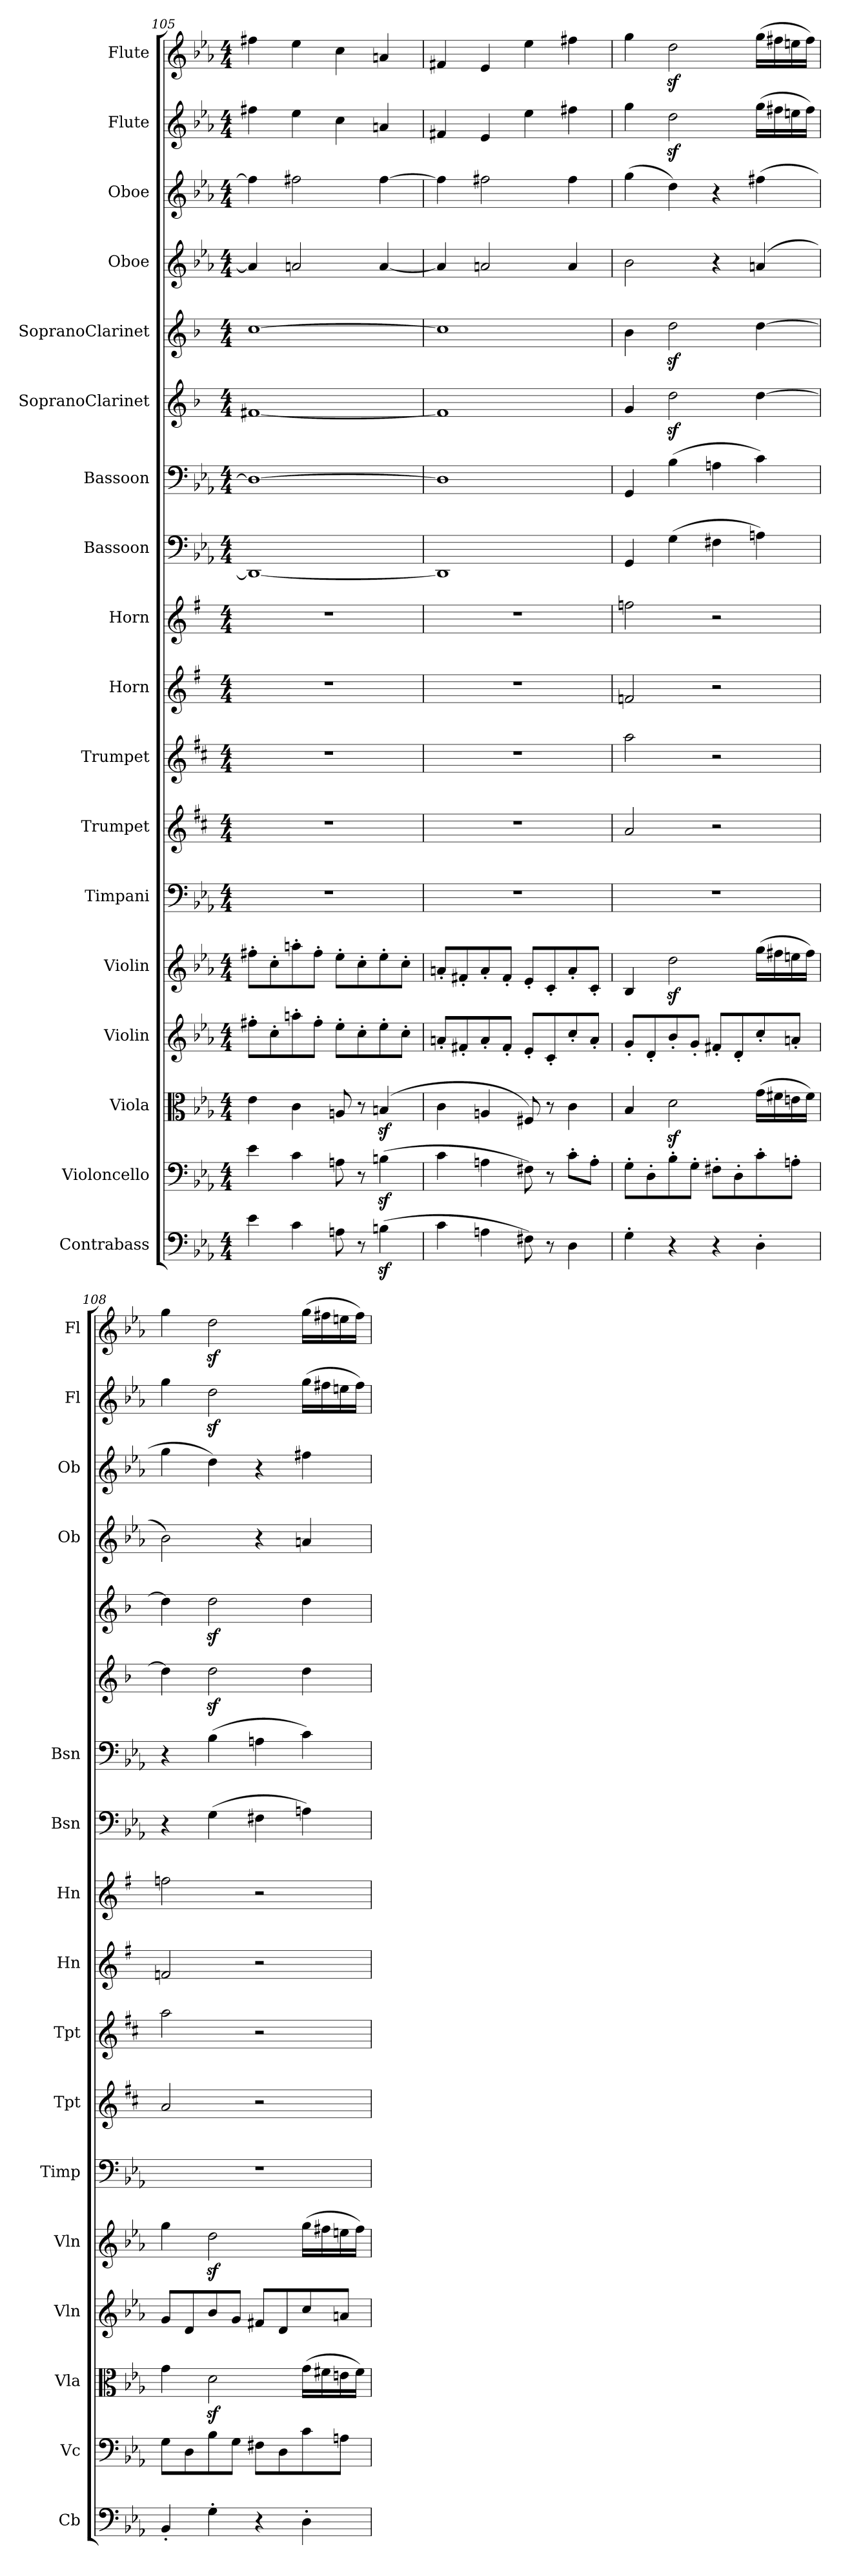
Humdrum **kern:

**kern	**kern	**kern	**kern	**kern	**kern	**kern	**kern	**kern	**kern	**kern	**kern	**kern	**kern	**kern	**kern	**kern	**kern
*part18	*part17	*part16	*part15	*part14	*part13	*part12	*part11	*part10	*part9	*part8	*part7	*part6	*part5	*part4	*part3	*part2	*part1
*staff18	*staff17	*staff16	*staff15	*staff14	*staff13	*staff12	*staff11	*staff10	*staff9	*staff8	*staff7	*staff6	*staff5	*staff4	*staff3	*staff2	*staff1
*I"Contrabass	*I"Violoncello	*I"Viola	*I"Violin	*I"Violin	*I"Timpani	*I"Trumpet	*I"Trumpet	*I"Horn	*I"Horn	*I"Bassoon	*I"Bassoon	*I"SopranoClarinet	*I"SopranoClarinet	*I"Oboe	*I"Oboe	*I"Flute	*I"Flute
*I'Cb	*I'Vc	*I'Vla	*I'Vln	*I'Vln	*I'Timp	*I'Tpt	*I'Tpt	*I'Hn	*I'Hn	*I'Bsn	*I'Bsn	*	*	*I'Ob	*I'Ob	*I'Fl	*I'Fl
*clefF4	*clefF4	*clefC3	*clefG2	*clefG2	*clefF4	*clefG2	*clefG2	*clefG2	*clefG2	*clefF4	*clefF4	*clefG2	*clefG2	*clefG2	*clefG2	*clefG2	*clefG2
*ITrd7c12	*	*	*	*	*	*ITrd1c2	*ITrd1c2	*ITrd4c7	*ITrd4c7	*	*	*	*	*	*	*	*
*k[b-e-a-]	*k[b-e-a-]	*k[b-e-a-]	*k[b-e-a-]	*k[b-e-a-]	*k[b-e-a-]	*k[]	*k[]	*k[]	*k[]	*k[b-e-a-]	*k[b-e-a-]	*k[b-]	*k[b-]	*k[b-e-a-]	*k[b-e-a-]	*k[b-e-a-]	*k[b-e-a-]
*M4/4	*M4/4	*M4/4	*M4/4	*M4/4	*M4/4	*M4/4	*M4/4	*M4/4	*M4/4	*M4/4	*M4/4	*M4/4	*M4/4	*M4/4	*M4/4	*M4/4	*M4/4
=105	=105	=105	=105	=105	=105	=105	=105	=105	=105	=105	=105	=105	=105	=105	=105	=105	=105
4E-\	4e-\	4e-\	8ff#X'\L	8ff#X'\L	1r	1r	1r	1r	1r	1DD_	1D_	[1f#X	[1cc	4a/]	4ff#\]	4ff#X\	4ff#X\
.	.	.	8cc'\	8cc'\	.	.	.	.	.	.	.	.	.	.	.	.	.
4C\	4c\	4c\	8aan'\	8aan'\	.	.	.	.	.	.	.	.	.	2an/	2ff#X\	4ee-\	4ee-\
.	.	.	8ff#'\J	8ff#'\J	.	.	.	.	.	.	.	.	.	.	.	.	.
8AAn\	8An\	8An/	8ee-'\L	8ee-'\L	.	.	.	.	.	.	.	.	.	.	.	4cc\	4cc\
8r	8r	8r	8cc'\	8cc'\	.	.	.	.	.	.	.	.	.	.	.	.	.
(>4BBnz<\	(>4Bnz<\	(>4Bnz</	8ee-'\	8ee-'\	.	.	.	.	.	.	.	.	.	[4a/	[4ff#\	4an/	4an/
.	.	.	8cc'\J	8cc'\J	.	.	.	.	.	.	.	.	.	.	.	.	.
=106	=106	=106	=106	=106	=106	=106	=106	=106	=106	=106	=106	=106	=106	=106	=106	=106	=106
4C\	4c\	4c\	8an'/L	8an'/L	1r	1r	1r	1r	1r	1DD]	1D]	1f#]	1cc]	4a/]	4ff#\]	4f#X/	4f#X/
.	.	.	8f#X'/	8f#X'/	.	.	.	.	.	.	.	.	.	.	.	.	.
4AAn\	4An\	4An/	8a'/	8a'/	.	.	.	.	.	.	.	.	.	2an/	2ff#X\	4e-/	4e-/
.	.	.	8f#'/J	8f#'/J	.	.	.	.	.	.	.	.	.	.	.	.	.
8FF#X\)	8F#X\)	8F#X/)	8e-'/L	8e-'/L	.	.	.	.	.	.	.	.	.	.	.	4ee-\	4ee-\
8r	8r	8r	8c'/	8c'/	.	.	.	.	.	.	.	.	.	.	.	.	.
4DD\	8c'\L	4c\	8cc'/	8a'/	.	.	.	.	.	.	.	.	.	4a/	4ff#\	4ff#X\	4ff#X\
.	8A'\J	.	8a'/J	8c'/J	.	.	.	.	.	.	.	.	.	.	.	.	.
=107	=107	=107	=107	=107	=107	=107	=107	=107	=107	=107	=107	=107	=107	=107	=107	=107	=107
4GG'\	8G'\L	4B-/	8g'/L	4B-/	1r	2g/	2gg\	2B-X/	2b-X\	4GG/	4GG/	4g/	4b-\	2b-\	(>4gg\	4gg\	4gg\
.	8D'\	.	8d'/	.	.	.	.	.	.	.	.	.	.	.	.	.	.
4r	8B-'\	2dz<\	8b-'/	2ddz<\	.	.	.	.	.	(>4G\	(>4B-\	2ddz<\	2ddz<\	.	4dd\)	2ddz<\	2ddz<\
.	8G'\J	.	8g'/J	.	.	.	.	.	.	.	.	.	.	.	.	.	.
4r	8F#X'\L	.	8f#X'/L	.	.	2r	2r	2r	2r	4F#X\	4An\	.	.	4r	4r	.	.
.	8D'\	.	8d'/	.	.	.	.	.	.	.	.	.	.	.	.	.	.
4DD'\	8c'\	(>16g\LL	8cc'/	(>16gg\LL	.	.	.	.	.	4An\)	4c\)	[4dd\	[4dd\	(>4an/	(>4ff#X\	(>16gg\LL	(>16gg\LL
.	.	16f#X\	.	16ff#X\	.	.	.	.	.	.	.	.	.	.	.	16ff#X\	16ff#X\
.	8An'\J	16en\	8an'/J	16een\	.	.	.	.	.	.	.	.	.	.	.	16een\	16een\
.	.	16f#\JJ)	.	16ff#\JJ)	.	.	.	.	.	.	.	.	.	.	.	16ff#\JJ)	16ff#\JJ)
=108	=108	=108	=108	=108	=108	=108	=108	=108	=108	=108	=108	=108	=108	=108	=108	=108	=108
4BBB-'/	8G\L	4g\	8g/L	4gg\	1r	2g/	2gg\	2B-X/	2b-X\	4r	4r	4dd\]	4dd\]	2b-\)	4gg\	4gg\	4gg\
.	8D\	.	8d/	.	.	.	.	.	.	.	.	.	.	.	.	.	.
4GG'\	8B-\	2dz<\	8b-/	2ddz<\	.	.	.	.	.	(>4G\	(>4B-\	2ddz<\	2ddz<\	.	4dd\)	2ddz<\	2ddz<\
.	8G\J	.	8g/J	.	.	.	.	.	.	.	.	.	.	.	.	.	.
4r	8F#X\L	.	8f#X/L	.	.	2r	2r	2r	2r	4F#X\	4An\	.	.	4r	4r	.	.
.	8D\	.	8d/	.	.	.	.	.	.	.	.	.	.	.	.	.	.
4DD'\	8c\	(>16g\LL	8cc/	(>16gg\LL	.	.	.	.	.	4An\)	4c\)	4dd\	4dd\	4an/	4ff#X\	(>16gg\LL	(>16gg\LL
.	.	16f#X\	.	16ff#X\	.	.	.	.	.	.	.	.	.	.	.	16ff#X\	16ff#X\
.	8An\J	16en\	8an/J	16een\	.	.	.	.	.	.	.	.	.	.	.	16een\	16een\
.	.	16f#\JJ)	.	16ff#\JJ)	.	.	.	.	.	.	.	.	.	.	.	16ff#\JJ)	16ff#\JJ)
=	=	=	=	=	=	=	=	=	=	=	=	=	=	=	=	=	=
*-	*-	*-	*-	*-	*-	*-	*-	*-	*-	*-	*-	*-	*-	*-	*-	*-	*-
